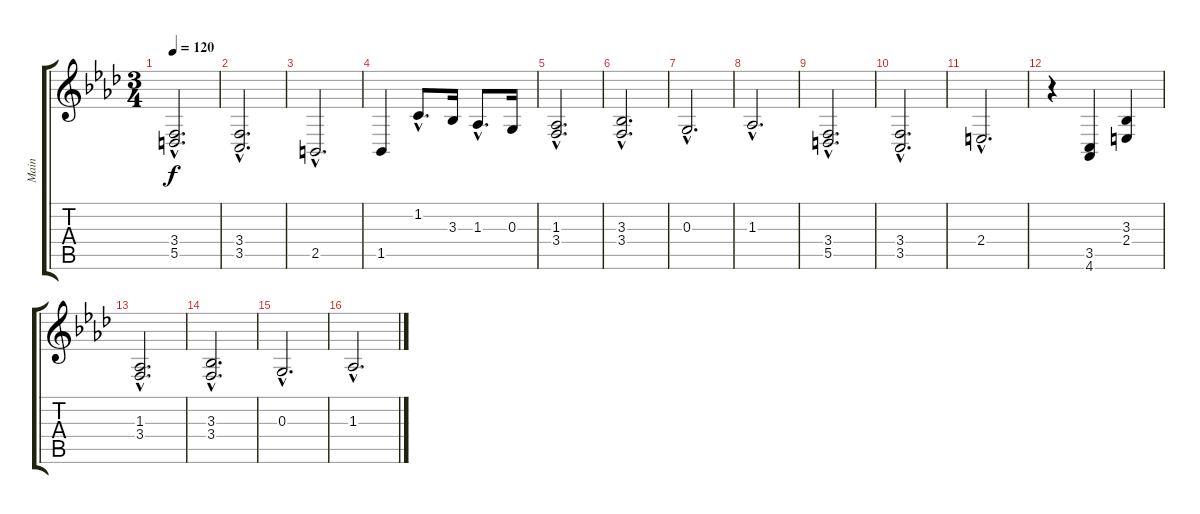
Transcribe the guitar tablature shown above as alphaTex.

\track ("Main" "Main") {instrument viola}
\staff {score tabs}
\tuning (E4 B3 G3 D3 A2 E2) {hide}
\ts (3 4)
\tempo 120
\clef g2
\ks ab
(3.4{hac} 5.5{hac}).2{d dy f} |
(3.4{hac} 3.5{hac}).2{d} |
2.5{hac}.2{d} |
1.5.4 1.2{hac}.8{d} 3.3.16 1.3{hac}.8{d} 0.3.16 |
(1.3{hac} 3.4{hac}).2{d} |
(3.3{hac} 3.4{hac}).2{d} |
0.3{hac}.2{d} |
1.3{hac}.2{d} |
(3.4{hac} 5.5{hac}).2{d} |
(3.4{hac} 3.5{hac}).2{d} |
2.4{hac}.2{d} |
r.4 (3.5 4.6).4 (3.3 2.4).4 |
(1.3{hac} 3.4{hac}).2{d} |
(3.3{hac} 3.4{hac}).2{d} |
0.3{hac}.2{d} |
1.3{hac}.2{d}
